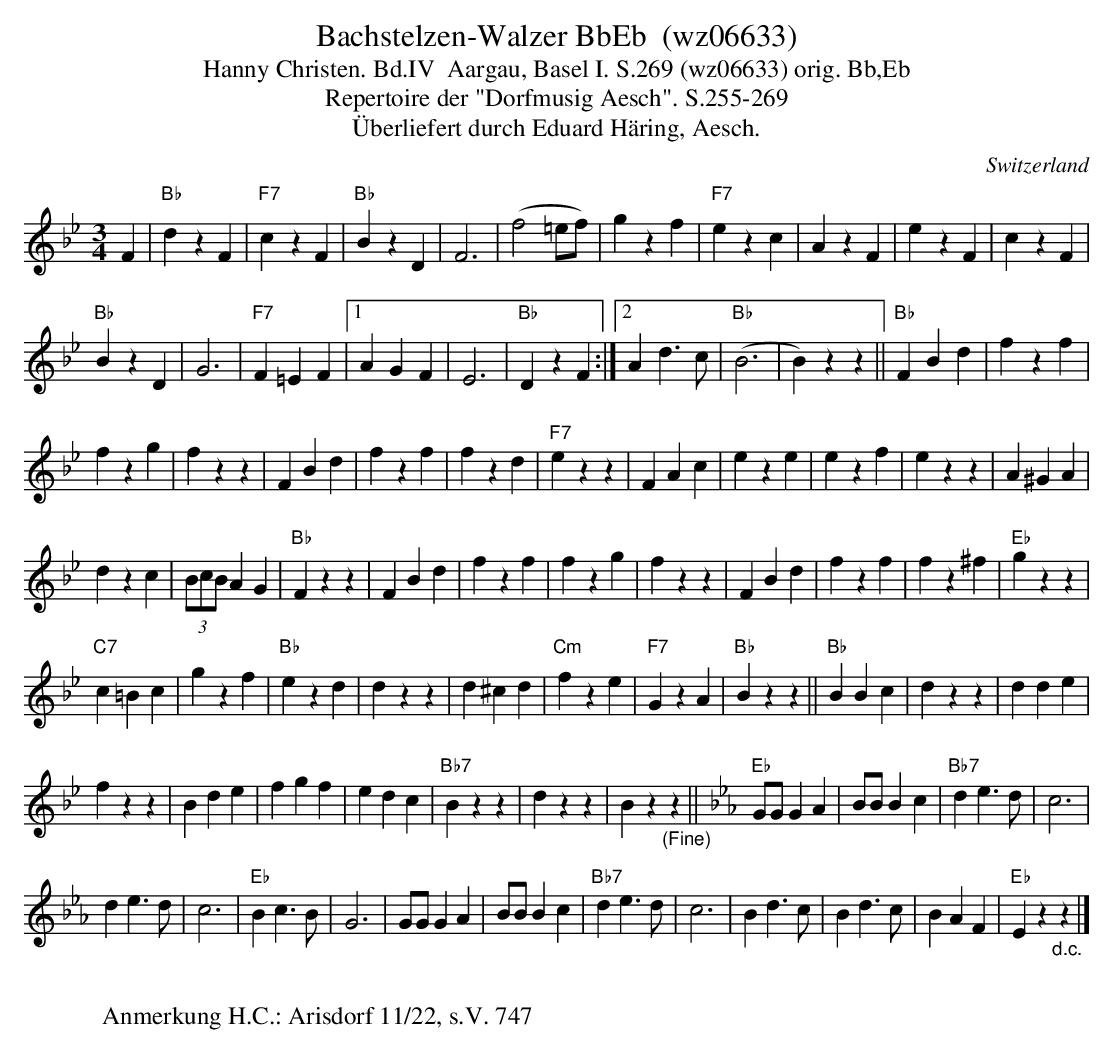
X:1
T:Bachstelzen-Walzer BbEb  (wz06633)
T:Hanny Christen. Bd.IV  Aargau, Basel I. S.269 (wz06633) orig. Bb,Eb
T: Repertoire der "Dorfmusig Aesch". S.255-269
T:Überliefert durch Eduard Häring, Aesch.
M:3/4
L:1/4
O:Switzerland
K:Bb major
F | "Bb"dzF | "F7"czF | "Bb"BzD | F3 | (f2=e/f/) | gzf | "F7"ezc | AzF | ezF | czF |
"Bb"BzD | G3 | "F7"F=EF |1 AGF | E3 | "Bb"DzF :|2 Ad>c | ("Bb"B3 | B)zz || "Bb"FBd | fzf |
fzg | fzz | FBd | fzf | fzd | "F7"ezz | FAc | eze | ezf | ezz | A^GA |
dzc | (3B/c/B/ AG | "Bb"Fzz | FBd | fzf | fzg | fzz | FBd | fzf | fz^f | "Eb"gzz |
"C7"c=Bc | gzf | "Bb"ezd | dzz | d^cd | "Cm"fze | "F7"GzA | "Bb"Bzz || "Bb"BBc | dzz | dde |
fzz | Bde | fgf | edc | "Bb7"Bzz | dzz | Bz"_(Fine)"z || [K:Eb] "Eb"G/G/GA | B/B/Bc | "Bb7"de>d | c3 |
de>d | c3 | "Eb"Bc>B | G3 | G/G/GA | B/B/Bc | "Bb7"de>d | c3 | Bd>c | Bd>c | BAF | "Eb"Ez"_d.c."z |]
W:
W:Anmerkung H.C.: Arisdorf 11/22, s.V. 747
